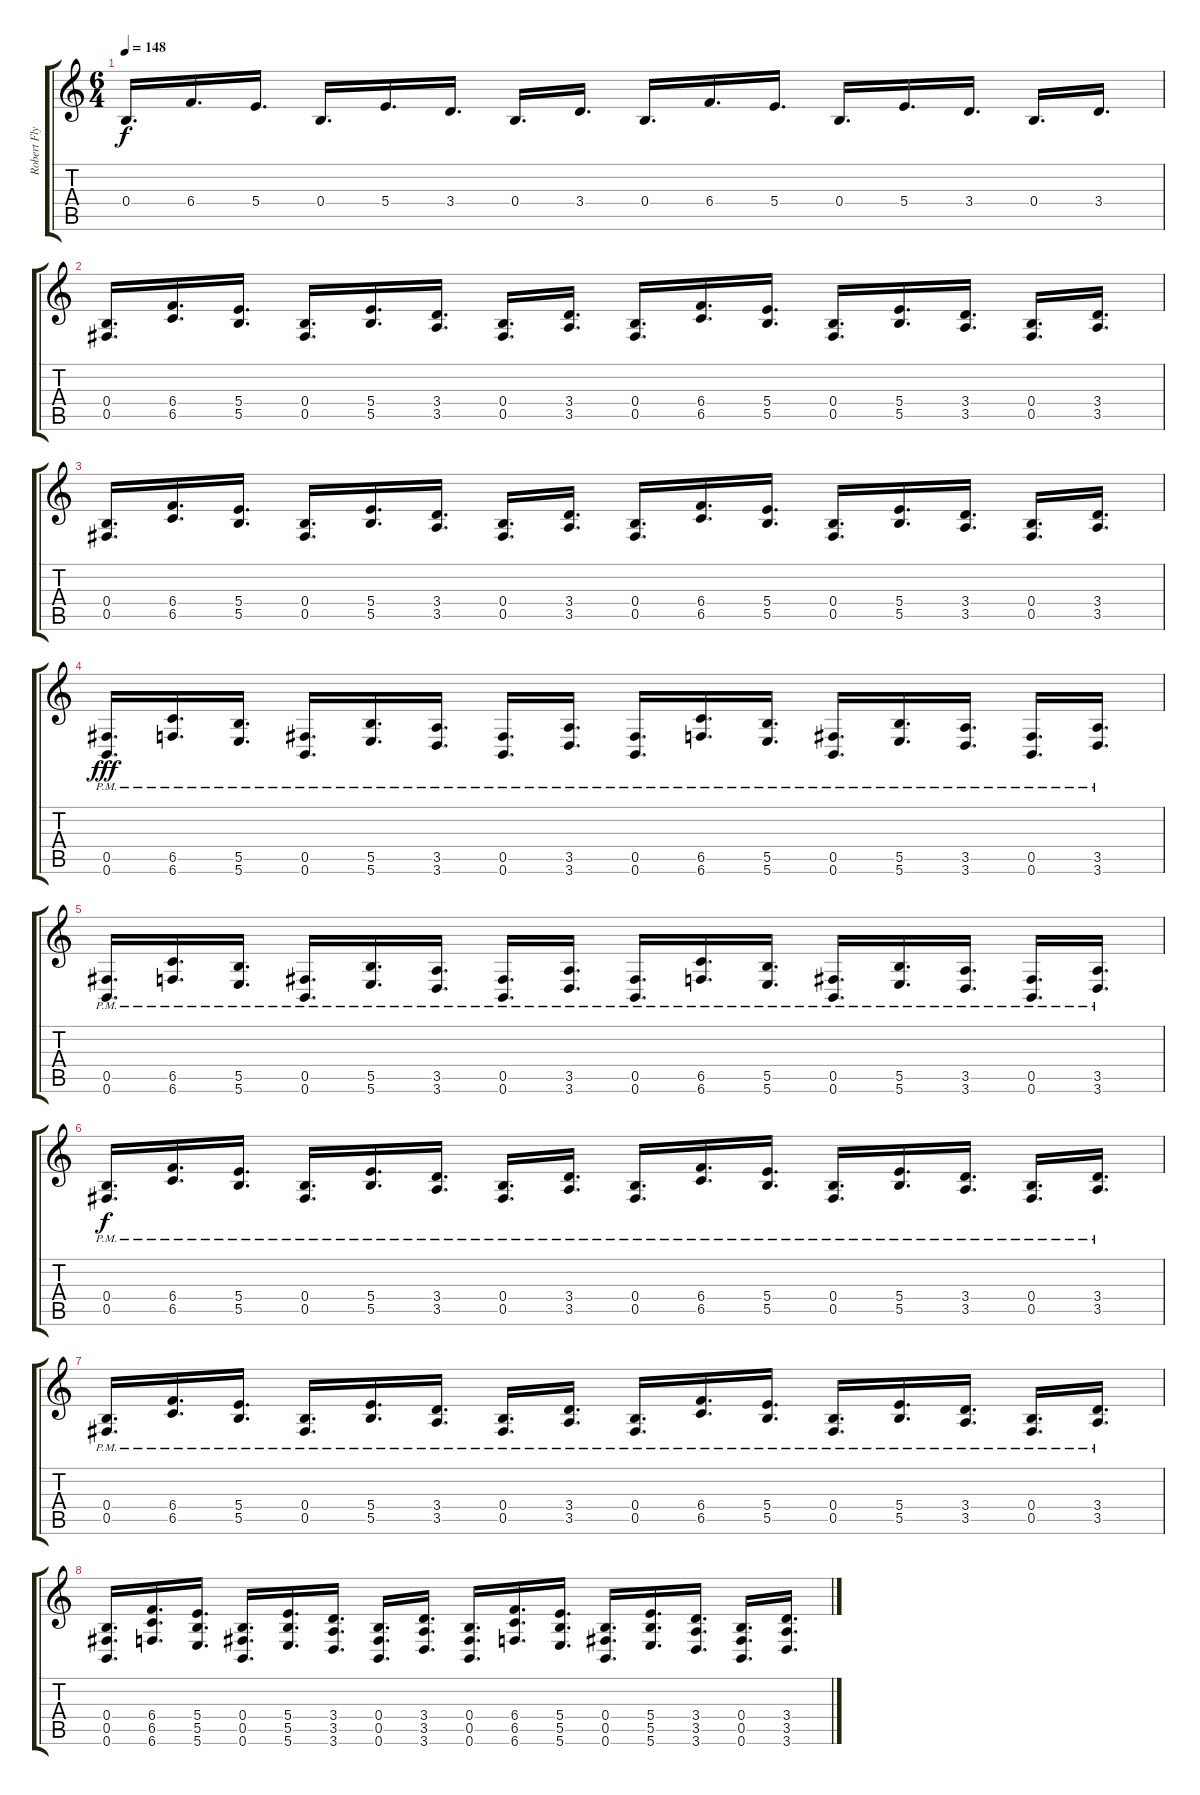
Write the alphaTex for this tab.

\track ("Robert Flynn" "Robert Fly") {instrument distortionguitar}
\staff {score tabs}
\tuning (Db4 Ab3 E3 B2 Gb2 B1) {hide}
\ts (6 4)
\tempo 148
\clef g2
\ks c
0.4.16{d dy f} 6.4.16{d} 5.4.16{d} 0.4.16{d} 5.4.16{d} 3.4.16{d} 0.4.16{d} 3.4.16{d} 0.4.16{d} 6.4.16{d} 5.4.16{d} 0.4.16{d} 5.4.16{d} 3.4.16{d} 0.4.16{d} 3.4.16{d} |
(0.4 0.5).16{d} (6.4 6.5).16{d} (5.4 5.5).16{d} (0.4 0.5).16{d} (5.4 5.5).16{d} (3.4 3.5).16{d} (0.4 0.5).16{d} (3.4 3.5).16{d} (0.4 0.5).16{d} (6.4 6.5).16{d} (5.4 5.5).16{d} (0.4 0.5).16{d} (5.4 5.5).16{d} (3.4 3.5).16{d} (0.4 0.5).16{d} (3.4 3.5).16{d} |
(0.4 0.5).16{d} (6.4 6.5).16{d} (5.4 5.5).16{d} (0.4 0.5).16{d} (5.4 5.5).16{d} (3.4 3.5).16{d} (0.4 0.5).16{d} (3.4 3.5).16{d} (0.4 0.5).16{d} (6.4 6.5).16{d} (5.4 5.5).16{d} (0.4 0.5).16{d} (5.4 5.5).16{d} (3.4 3.5).16{d} (0.4 0.5).16{d} (3.4 3.5).16{d} |
(0.5{pm} 0.6{pm}).16{d dy fff} (6.5{pm} 6.6{pm}).16{d} (5.5{pm} 5.6{pm}).16{d} (0.5{pm} 0.6{pm}).16{d} (5.5{pm} 5.6{pm}).16{d} (3.5{pm} 3.6{pm}).16{d} (0.5{pm} 0.6{pm}).16{d} (3.5{pm} 3.6{pm}).16{d} (0.5{pm} 0.6{pm}).16{d} (6.5{pm} 6.6{pm}).16{d} (5.5{pm} 5.6{pm}).16{d} (0.5{pm} 0.6{pm}).16{d} (5.5{pm} 5.6{pm}).16{d} (3.5{pm} 3.6{pm}).16{d} (0.5{pm} 0.6{pm}).16{d} (3.5{pm} 3.6{pm}).16{d} |
(0.5{pm} 0.6{pm}).16{d} (6.5{pm} 6.6{pm}).16{d} (5.5{pm} 5.6{pm}).16{d} (0.5{pm} 0.6{pm}).16{d} (5.5{pm} 5.6{pm}).16{d} (3.5{pm} 3.6{pm}).16{d} (0.5{pm} 0.6{pm}).16{d} (3.5{pm} 3.6{pm}).16{d} (0.5{pm} 0.6{pm}).16{d} (6.5{pm} 6.6{pm}).16{d} (5.5{pm} 5.6{pm}).16{d} (0.5{pm} 0.6{pm}).16{d} (5.5{pm} 5.6{pm}).16{d} (3.5{pm} 3.6{pm}).16{d} (0.5{pm} 0.6{pm}).16{d} (3.5{pm} 3.6{pm}).16{d} |
(0.4{pm} 0.5{pm}).16{d dy f} (6.4{pm} 6.5{pm}).16{d} (5.4{pm} 5.5{pm}).16{d} (0.4{pm} 0.5{pm}).16{d} (5.4{pm} 5.5{pm}).16{d} (3.4{pm} 3.5{pm}).16{d} (0.4{pm} 0.5{pm}).16{d} (3.4{pm} 3.5{pm}).16{d} (0.4{pm} 0.5{pm}).16{d} (6.4{pm} 6.5{pm}).16{d} (5.4{pm} 5.5{pm}).16{d} (0.4{pm} 0.5{pm}).16{d} (5.4{pm} 5.5{pm}).16{d} (3.4{pm} 3.5{pm}).16{d} (0.4{pm} 0.5{pm}).16{d} (3.4{pm} 3.5{pm}).16{d} |
(0.4{pm} 0.5{pm}).16{d} (6.4{pm} 6.5{pm}).16{d} (5.4{pm} 5.5{pm}).16{d} (0.4{pm} 0.5{pm}).16{d} (5.4{pm} 5.5{pm}).16{d} (3.4{pm} 3.5{pm}).16{d} (0.4{pm} 0.5{pm}).16{d} (3.4{pm} 3.5{pm}).16{d} (0.4{pm} 0.5{pm}).16{d} (6.4{pm} 6.5{pm}).16{d} (5.4{pm} 5.5{pm}).16{d} (0.4{pm} 0.5{pm}).16{d} (5.4{pm} 5.5{pm}).16{d} (3.4{pm} 3.5{pm}).16{d} (0.4{pm} 0.5{pm}).16{d} (3.4{pm} 3.5{pm}).16{d} |
(0.4 0.5 0.6).16{d} (6.4 6.5 6.6).16{d} (5.4 5.5 5.6).16{d} (0.4 0.5 0.6).16{d} (5.4 5.5 5.6).16{d} (3.4 3.5 3.6).16{d} (0.4 0.5 0.6).16{d} (3.4 3.5 3.6).16{d} (0.4 0.5 0.6).16{d} (6.4 6.5 6.6).16{d} (5.4 5.5 5.6).16{d} (0.4 0.5 0.6).16{d} (5.4 5.5 5.6).16{d} (3.4 3.5 3.6).16{d} (0.4 0.5 0.6).16{d} (3.4 3.5 3.6).16{d}
